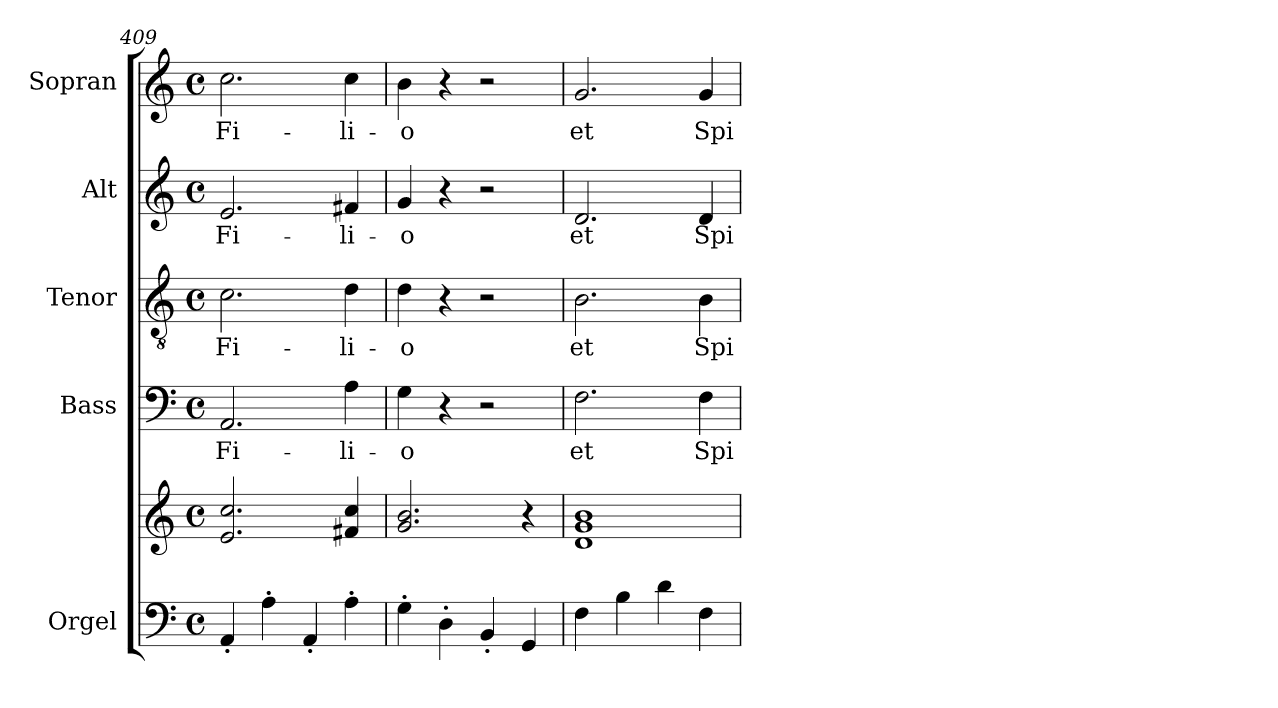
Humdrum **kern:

**kern	**kern	**kern	**text	**kern	**text	**kern	**text	**kern	**text
*part5	*part5	*part4	*part4	*part3	*part3	*part2	*part2	*part1	*part1
*staff6	*staff5	*staff4	*staff4	*staff3	*staff3	*staff2	*staff2	*staff1	*staff1
*I"Orgel	*	*I"Bass	*	*I"Tenor	*	*I"Alt	*	*I"Sopran	*
*I'Org.	*	*I'B.	*	*I'T.	*	*I'A.	*	*I'S.	*
*clefF4	*clefG2	*clefF4	*	*clefGv2	*	*clefG2	*	*clefG2	*
*k[]	*k[]	*k[]	*	*k[]	*	*k[]	*	*k[]	*
*C:	*C:	*C:	*	*C:	*	*C:	*	*C:	*
*M4/4	*M4/4	*M4/4	*	*M4/4	*	*M4/4	*	*M4/4	*
*met(c)	*met(c)	*met(c)	*	*met(c)	*	*met(c)	*	*met(c)	*
=409	=409	=409	=409	=409	=409	=409	=409	=409	=409
!	!	!	!LO:LY:b	!	!LO:LY:b	!	!LO:LY:b	!	!LO:LY:b
4AA'</	2.e/ 2.cc/	2.AA/	Fi-	2.c\	Fi-	2.e/	Fi-	2.cc\	Fi-
4A'>\	.	.	.	.	.	.	.	.	.
4AA'</	.	.	.	.	.	.	.	.	.
!	!	!	!LO:LY:b	!	!LO:LY:b	!	!LO:LY:b	!	!LO:LY:b
4A'>\	4f#X/ 4cc/	4A\	-li-	4d\	-li-	4f#X/	-li-	4cc\	-li-
=410	=410	=410	=410	=410	=410	=410	=410	=410	=410
!	!	!	!LO:LY:b	!	!LO:LY:b	!	!LO:LY:b	!	!LO:LY:b
4G'>\	2.g/ 2.b/	4G\	-o	4d\	-o	4g/	-o	4b\	-o
4D'>\	.	4r	.	4r	.	4r	.	4r	.
4BB'</	.	2r	.	2r	.	2r	.	2r	.
4GG/	4r	.	.	.	.	.	.	.	.
=411	=411	=411	=411	=411	=411	=411	=411	=411	=411
!	!	!	!LO:LY:b	!	!LO:LY:b	!	!LO:LY:b	!	!LO:LY:b
4F\	1d 1g 1b	2.F\	et	2.B\	et	2.d/	et	2.g/	et
4B\	.	.	.	.	.	.	.	.	.
4d\	.	.	.	.	.	.	.	.	.
!	!	!	!LO:LY:b	!	!LO:LY:b	!	!LO:LY:b	!	!LO:LY:b
4F\	.	4F\	Spi-	4B\	Spi-	4d/	Spi-	4g/	Spi-
=	=	=	=	=	=	=	=	=	=
*-	*-	*-	*-	*-	*-	*-	*-	*-	*-
